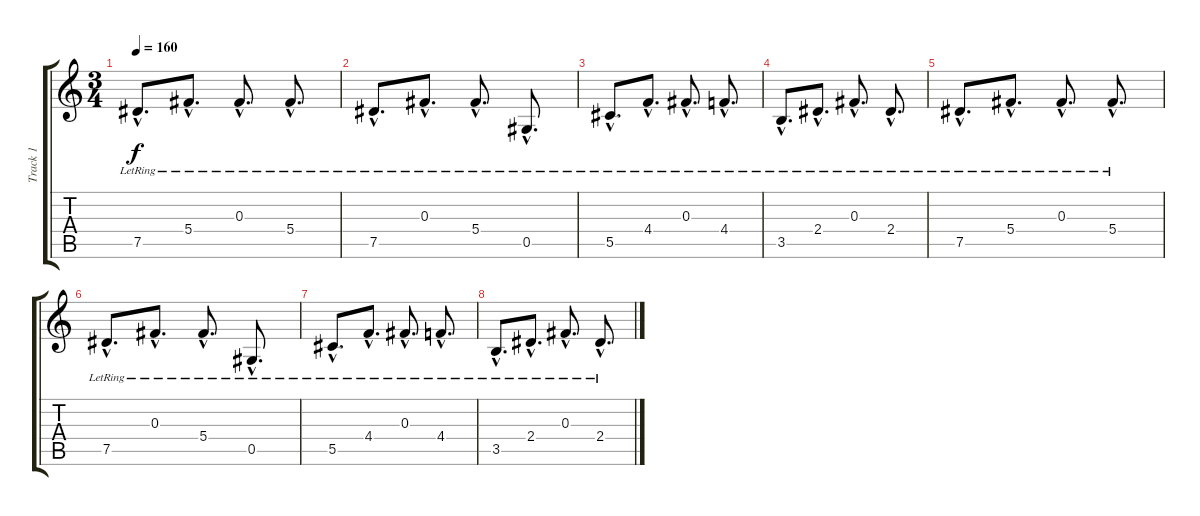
\track ("Track 1" "Track 1") {instrument acousticguitarsteel}
\staff {score tabs}
\tuning (Eb4 Bb3 Gb3 Db3 Ab2 Eb2) {hide}
\ts (3 4)
\tempo 160
\clef g2
\ks c
7.5{hac lr}.8{d dy f} 5.4{hac lr}.8{d} 0.3{hac lr}.8{d} 5.4{hac lr}.8{d} |
7.5{hac lr}.8{d} 0.3{hac lr}.8{d} 5.4{hac lr}.8{d} 0.5{hac lr}.8{d} |
5.5{hac lr}.8{d} 4.4{hac lr}.8{d} 0.3{hac lr}.8{d} 4.4{hac lr}.8{d} |
3.5{hac lr}.8{d} 2.4{hac lr}.8{d} 0.3{hac lr}.8{d} 2.4{hac lr}.8{d} |
7.5{hac lr}.8{d} 5.4{hac lr}.8{d} 0.3{hac lr}.8{d} 5.4{hac lr}.8{d} |
7.5{hac lr}.8{d} 0.3{hac lr}.8{d} 5.4{hac lr}.8{d} 0.5{hac lr}.8{d} |
5.5{hac lr}.8{d} 4.4{hac lr}.8{d} 0.3{hac lr}.8{d} 4.4{hac lr}.8{d} |
3.5{hac lr}.8{d} 2.4{hac lr}.8{d} 0.3{hac lr}.8{d} 2.4{hac lr}.8{d}
